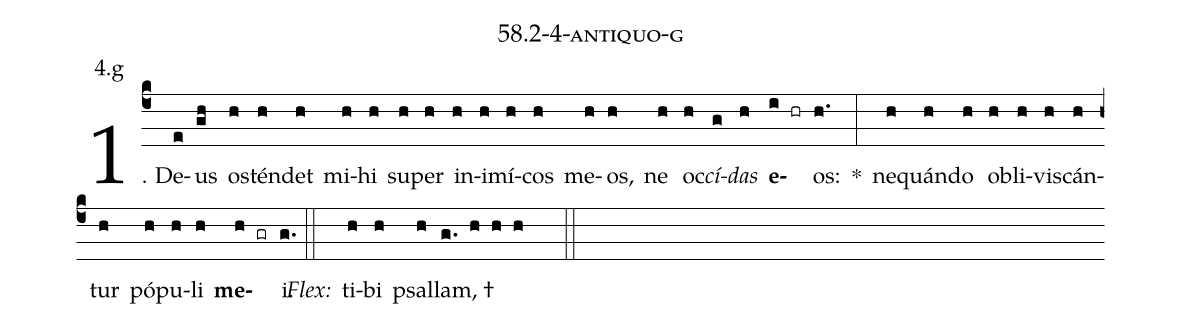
name: 58.2-4-antiquo-g;
annotation: 4.g;
%%
(c4)1. De(e)us(gh) os(h)tén(h)det(h) mi(h)hi(h) su(h)per(h) in(h)i(h)mí(h)cos(h) me(h)os,(h) ne(h) oc(h)<i>cí</i>(g)<i>das</i>(h) <b>e</b>(i hr)os:(h.) *(:) ne(h)quán(h)do(h) ob(h)li(h)vis(h)cán(h)tur(h) pó(h)pu(h)li(h) <b>me</b>(h gr)i.(g.) (::)
<i>Flex:</i>()  ti(h)bi(h) psal(h)lam, †(g. h h h  ::)
